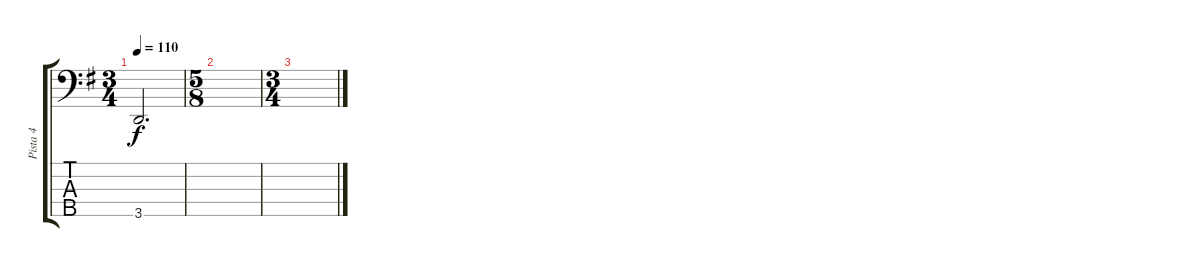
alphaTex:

\track ("Pista 4" "Pista 4") {instrument fretlessbass}
\staff {score tabs}
\tuning (G2 D2 A1 E1 B0) {hide}
\ts (3 4)
\tempo 110
\clef f4
\ks g
3.5.2{d dy f} |
\ts (5 8)
|
\ts (3 4)
